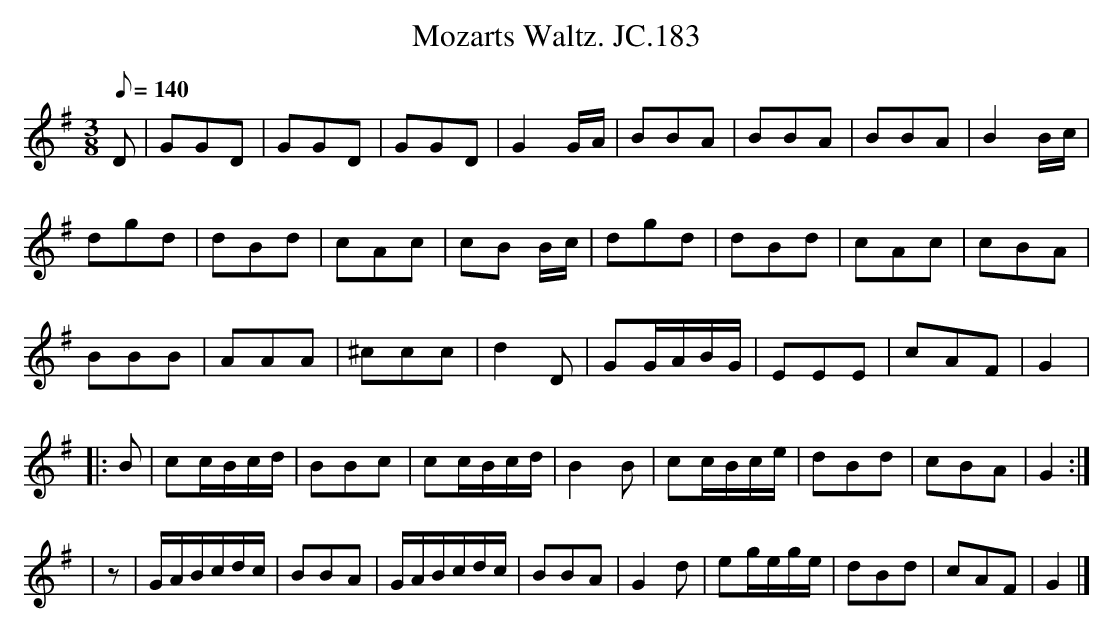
X:1
T:Mozarts Waltz. JC.183
M:3/8
L:1/8
Q:1/8=140
K:G
D|\\
GGD|GGD|GGD|G2G/A/|BBA|BBA|BBA|B2B/c/|
dgd|dBd|cAc|cB B/c/|dgd|dBd|cAc|cBA|
BBB|AAA|^ccc|d2D|GG/A/B/G/|EEE|cAF|G2|
|:B|cc/B/c/d/|BBc|cc/B/c/d/|B2B|cc/B/c/e/|dBd|cBA|G2:|
|z|G/A/B/c/d/c/|BBA|G/A/B/c/d/c/|BBA|G2d|eg/e/g/e/|dBd|cAF|G2|]
